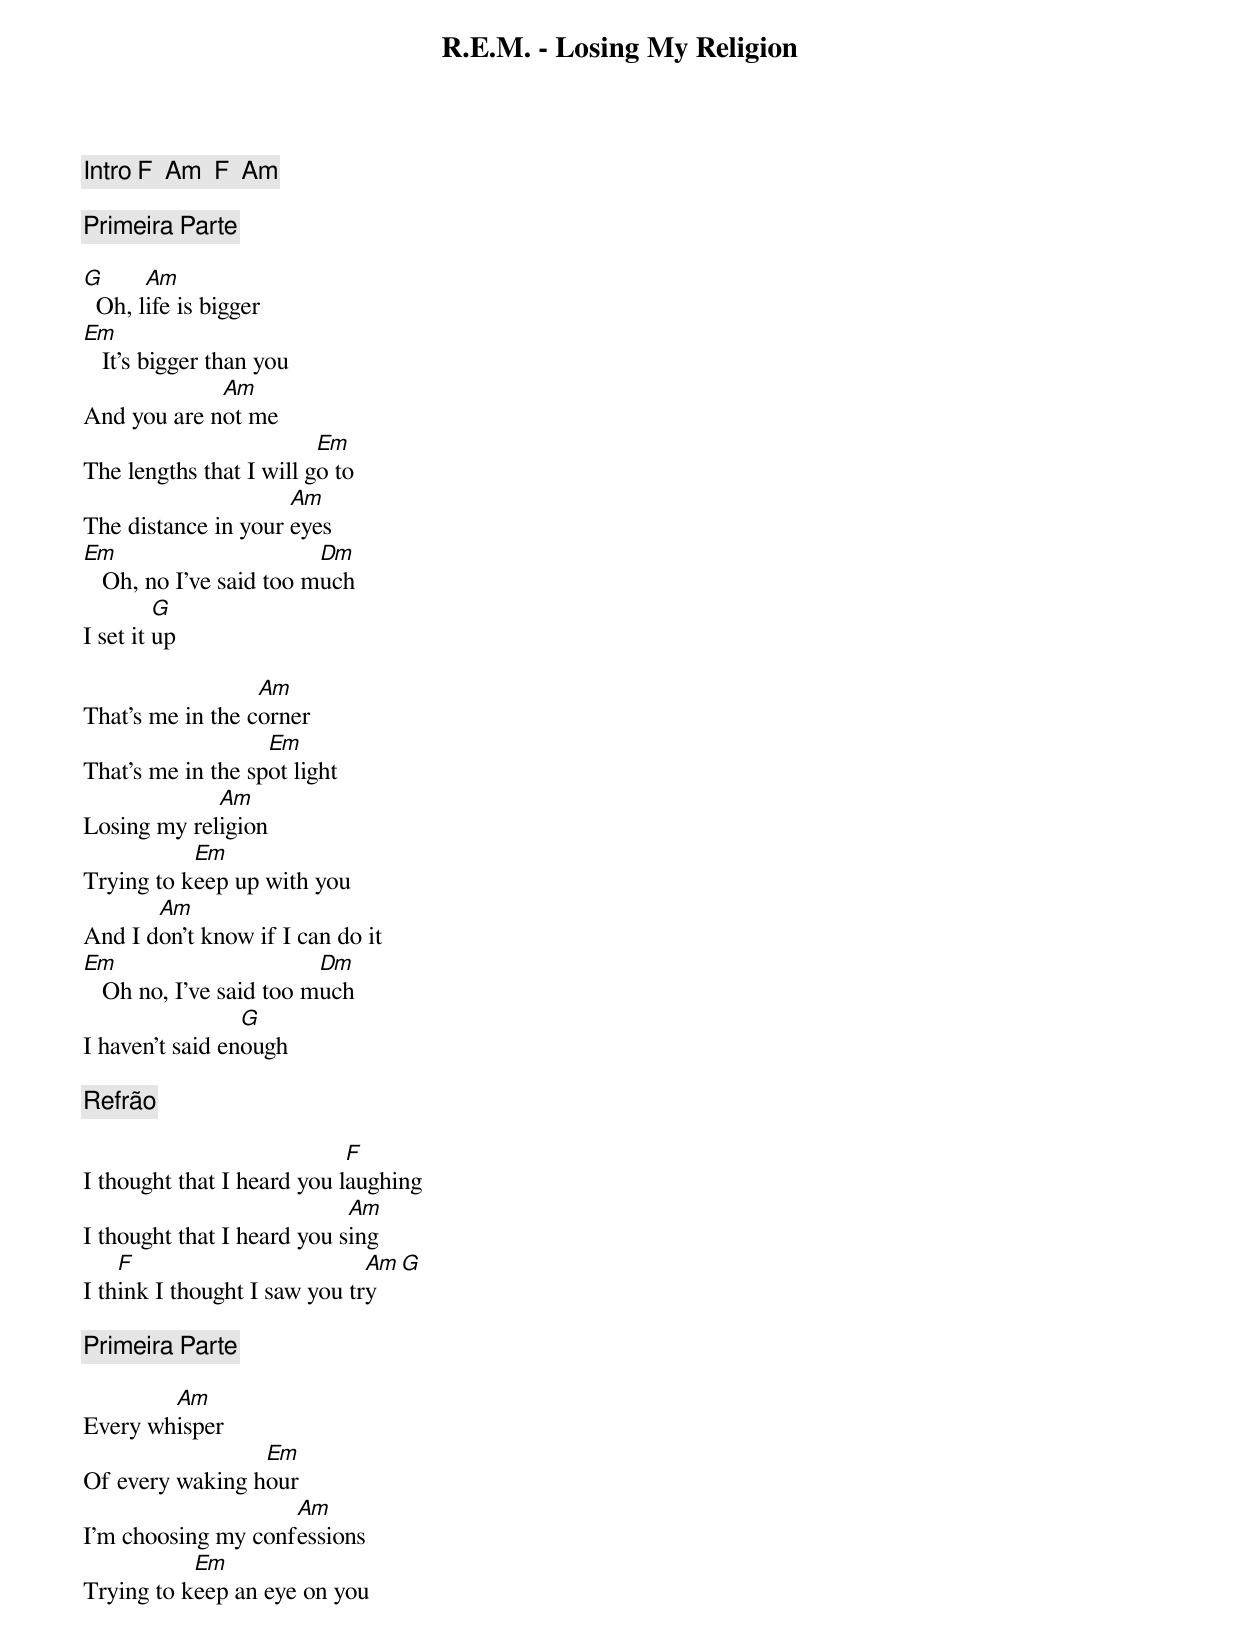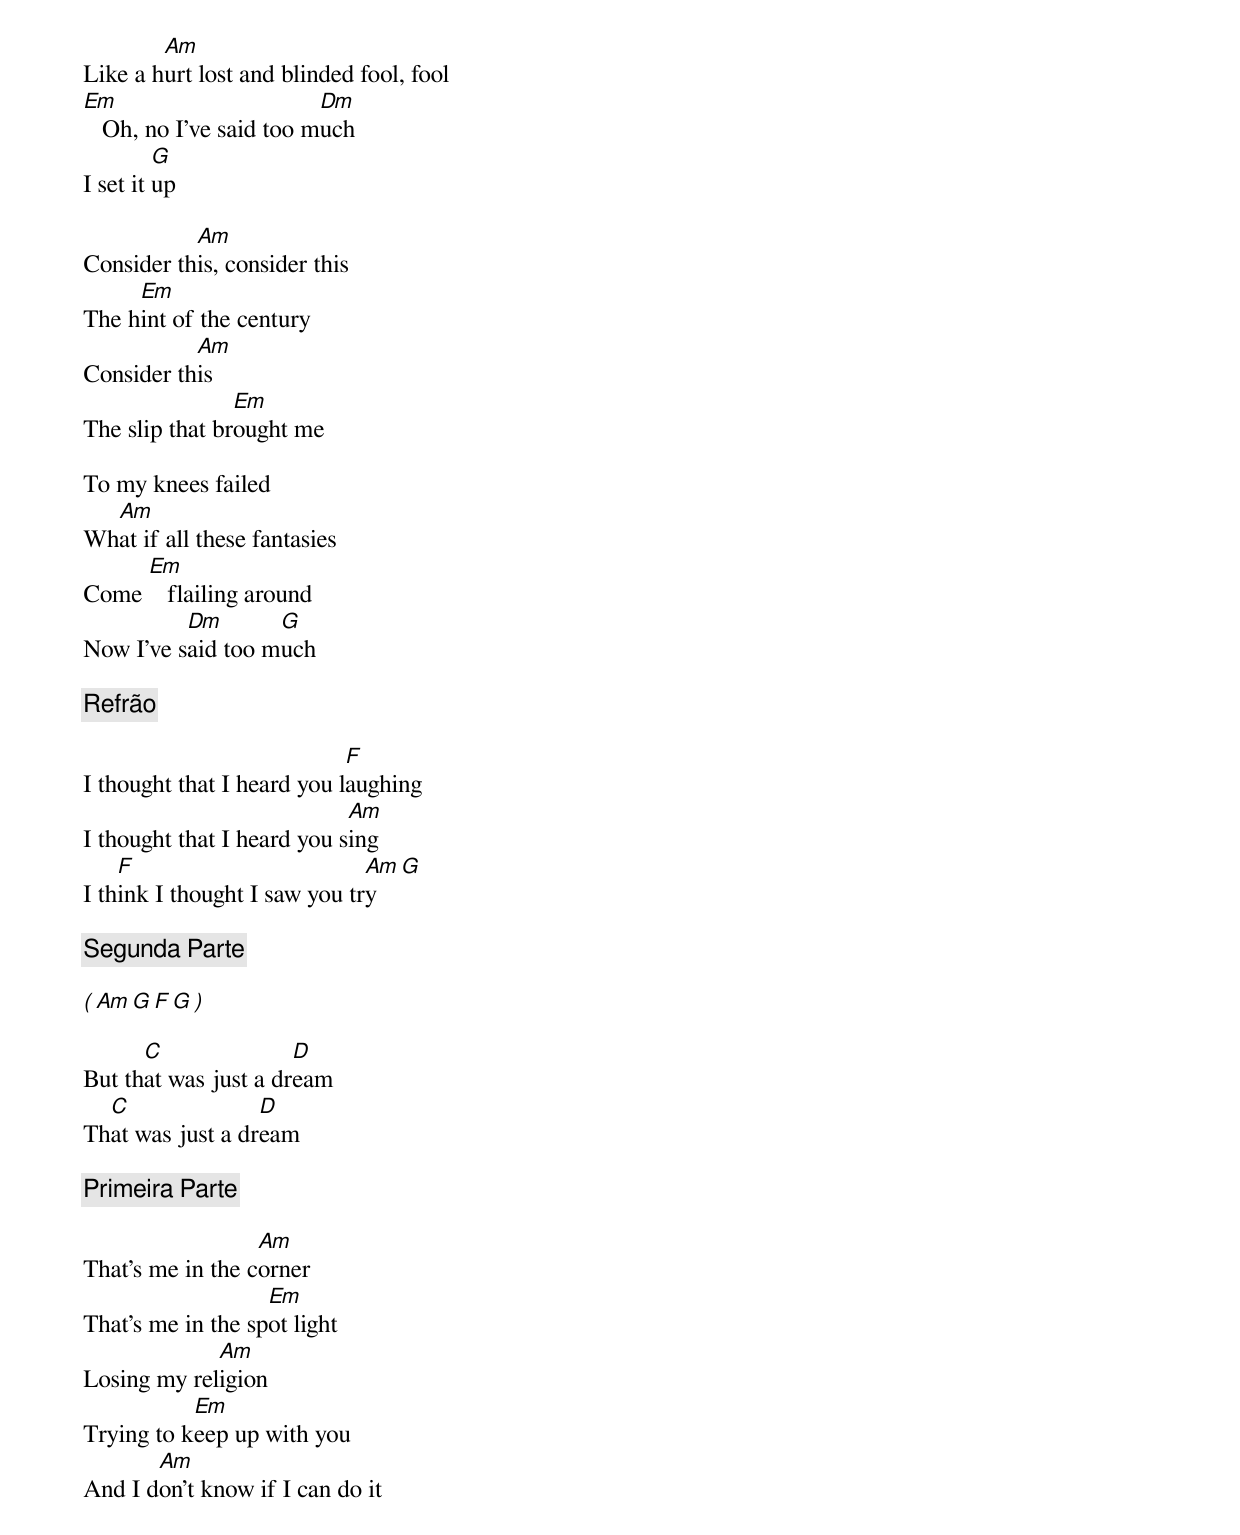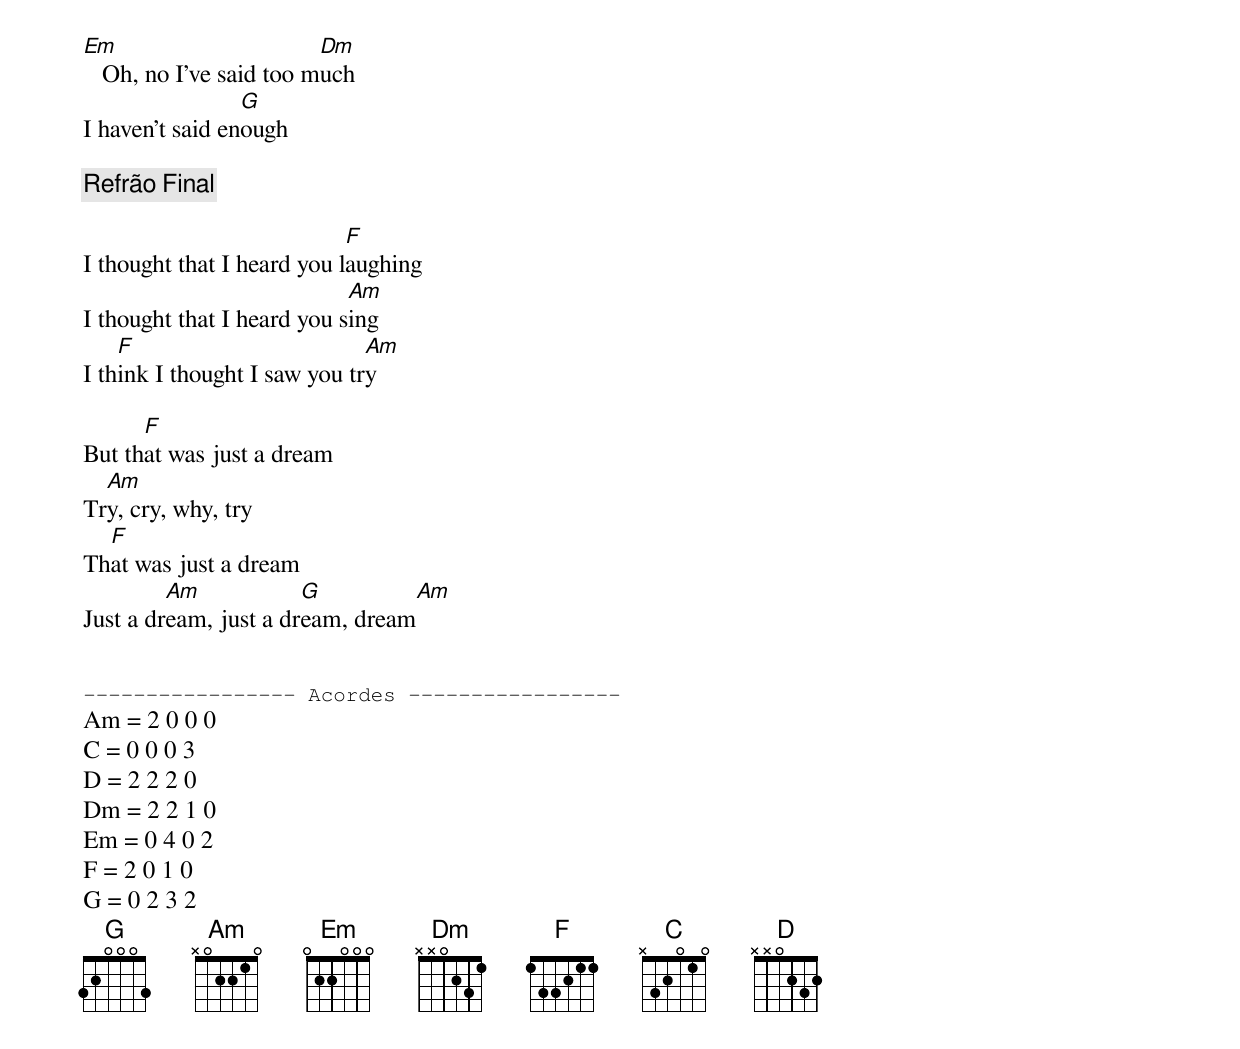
R.E.M. - Losing My Religion

[Intro] F  Am  F  Am

[Primeira Parte]

G      Am
  Oh, life is bigger
Em
   It's bigger than you
             Am
And you are not me
                         Em
The lengths that I will go to
                     Am
The distance in your eyes
Em                       Dm
   Oh, no I've said too much
         G
I set it up

                  Am
That's me in the corner
                   Em
That's me in the spot light
             Am
Losing my religion
           Em
Trying to keep up with you
       Am
And I don't know if I can do it
Em                       Dm
   Oh no, I've said too much
                 G
I haven't said enough

[Refrão]

                            F
I thought that I heard you laughing
                            Am
I thought that I heard you sing
    F                         Am  G
I think I thought I saw you try

[Primeira Parte]

        Am
Every whisper
                 Em
Of every waking hour
                    Am
I'm choosing my confessions
           Em
Trying to keep an eye on you
        Am
Like a hurt lost and blinded fool, fool
Em                       Dm
   Oh, no I've said too much
         G
I set it up

           Am
Consider this, consider this
     Em
The hint of the century
           Am
Consider this
                Em
The slip that brought me

To my knees failed
  Am
What if all these fantasies
     Em
Come    flailing around
          Dm       G
Now I've said too much

[Refrão]

                            F
I thought that I heard you laughing
                            Am
I thought that I heard you sing
    F                         Am  G
I think I thought I saw you try

[Segunda Parte]

( Am  G  F  G )

      C               D
But that was just a dream
  C               D
That was just a dream

[Primeira Parte]

                  Am
That's me in the corner
                   Em
That's me in the spot light
             Am
Losing my religion
           Em
Trying to keep up with you
       Am
And I don't know if I can do it
Em                       Dm
   Oh, no I've said too much
                 G
I haven't said enough

[Refrão Final]

                            F
I thought that I heard you laughing
                            Am
I thought that I heard you sing
    F                         Am
I think I thought I saw you try

      F
But that was just a dream
  Am
Try, cry, why, try
  F
That was just a dream
         Am            G          Am
Just a dream, just a dream, dream


----------------- Acordes -----------------
Am = 2 0 0 0
C = 0 0 0 3
D = 2 2 2 0
Dm = 2 2 1 0
Em = 0 4 0 2
F = 2 0 1 0
G = 0 2 3 2
